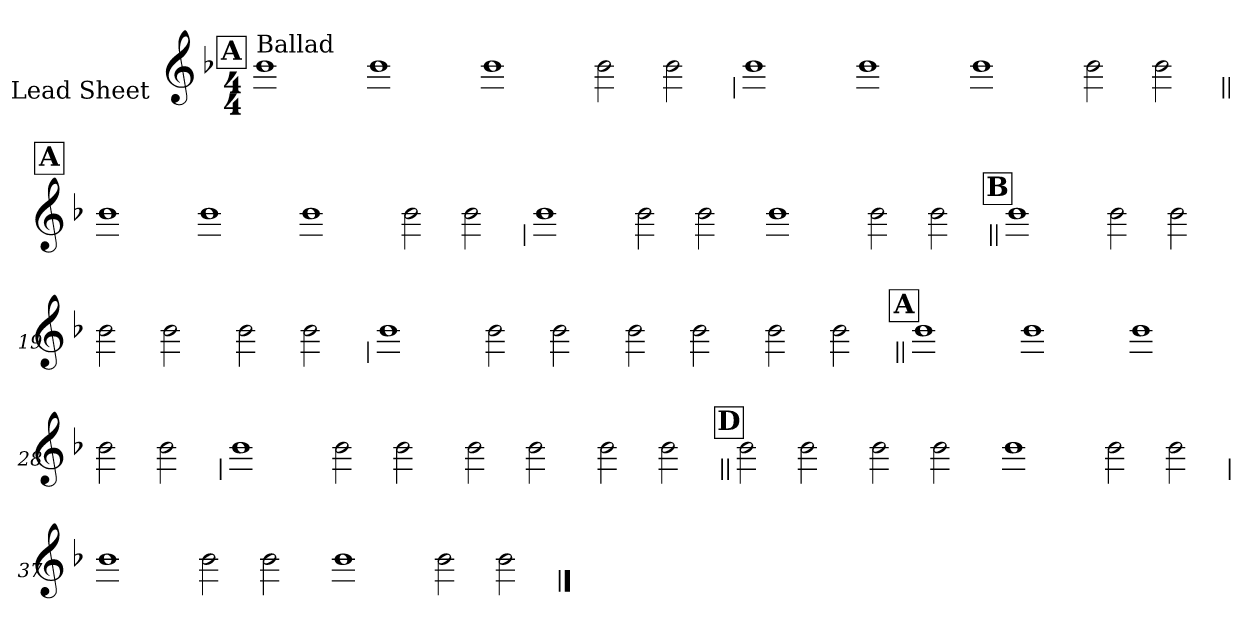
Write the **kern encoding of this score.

**kern
*part1
*staff1
*I"Lead Sheet
*stria0
*clefG2
*k[b-]
*F:
*M4/4
!!LO:REH:place=s1:a:t=A
=1||
!LO:TX:a:t=Ballad
1b-
=2-
1b-
=3-
1b-
=4-
2b-
2b-
!!LO:LB:g=z
=5
1b-
=6-
1b-
=7-
1b-
=8-
2b-
2b-
!!LO:LB:g=z
!!LO:REH:place=s1:a:t=A
=9||
1b-
=10-
1b-
=11-
1b-
=12-
2b-
2b-
!!LO:LB:g=z
=13
1b-
=14-
2b-
2b-
=15-
1b-
=16-
2b-
2b-
!!LO:LB:g=z
!!LO:REH:place=s1:a:t=B
=17||
1b-
=18-
2b-
2b-
=19-
2b-
2b-
=20-
2b-
2b-
!!LO:LB:g=z
=21
1b-
=22-
2b-
2b-
=23-
2b-
2b-
=24-
2b-
2b-
!!LO:LB:g=z
!!LO:REH:place=s1:a:t=A
=25||
1b-
=26-
1b-
=27-
1b-
=28-
2b-
2b-
!!LO:LB:g=z
=29
1b-
=30-
2b-
2b-
=31-
2b-
2b-
=32-
2b-
2b-
!!LO:LB:g=z
!!LO:REH:place=s1:a:t=D
=33||
2b-
2b-
=34-
2b-
2b-
=35-
1b-
=36-
2b-
2b-
!!LO:LB:g=z
=37
1b-
=38-
2b-
2b-
=39-
1b-
=40-
2b-
2b-
==
*-
